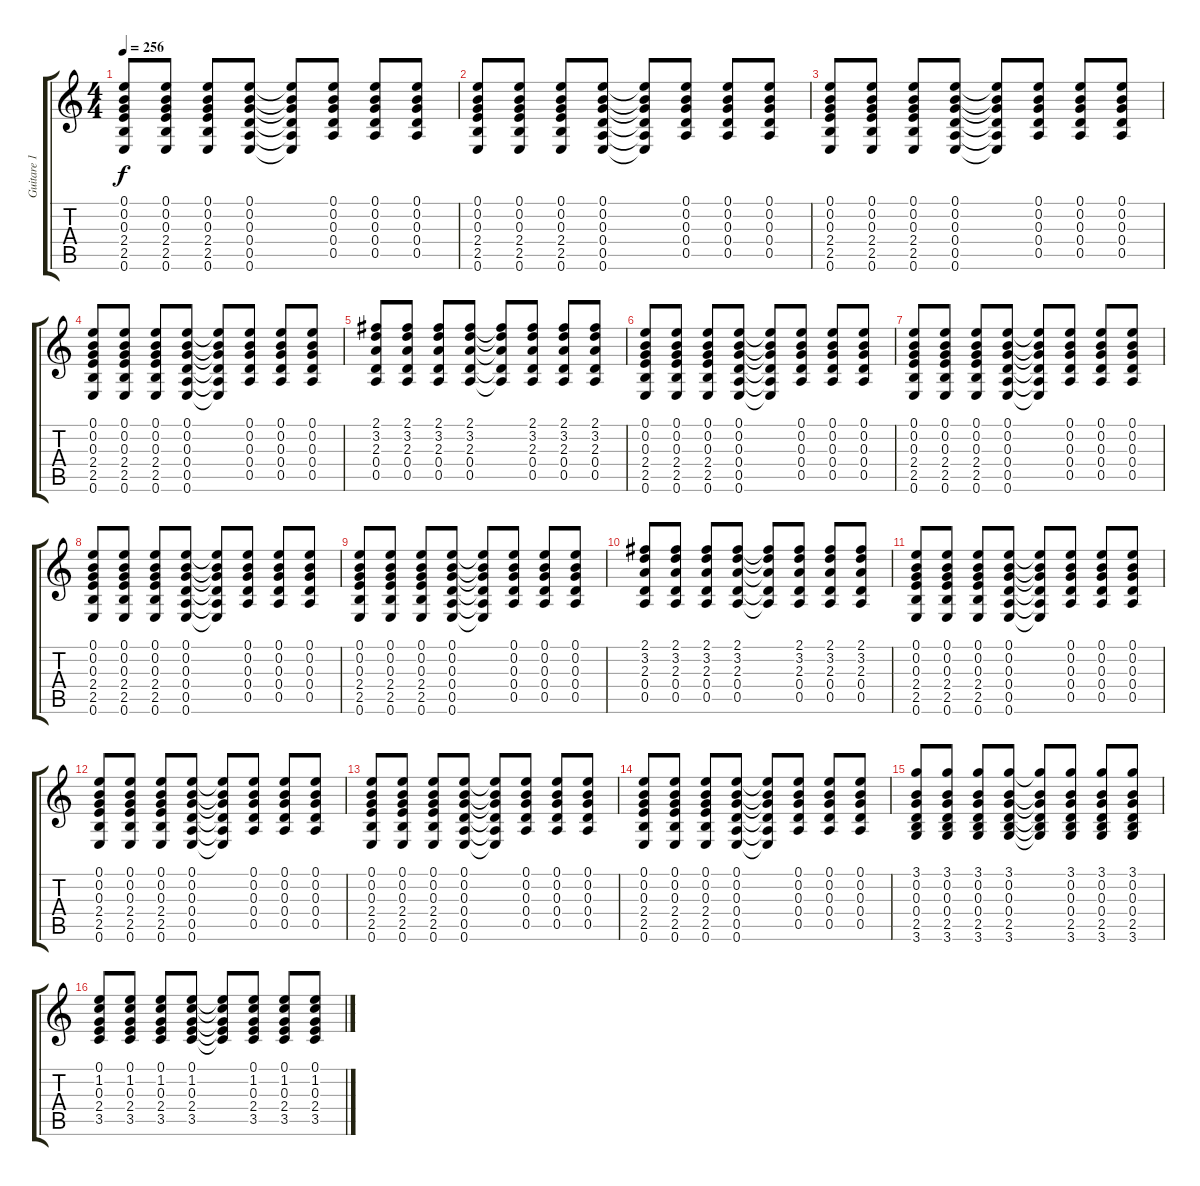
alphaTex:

\track ("Guitare 1" "Guitare 1") {instrument electricguitarclean}
\staff {score tabs}
\tuning (E4 B3 G3 D3 A2 E2) {hide}
\ts (4 4)
\tempo 256
\clef g2
\ks c
(0.1 0.2 0.3 2.4 2.5 0.6).8{dy f} (0.1 0.2 0.3 2.4 2.5 0.6).8 (0.1 0.2 0.3 2.4 2.5 0.6).8 (0.1 0.2 0.3 0.4 0.5 0.6).8 (0.1{t} 0.2{t} 0.3{t} 0.4{t} 0.5{t} 0.6{t}).8 (0.1 0.2 0.3 0.4 0.5).8 (0.1 0.2 0.3 0.4 0.5).8 (0.1 0.2 0.3 0.4 0.5).8 |
(0.1 0.2 0.3 2.4 2.5 0.6).8 (0.1 0.2 0.3 2.4 2.5 0.6).8 (0.1 0.2 0.3 2.4 2.5 0.6).8 (0.1 0.2 0.3 0.4 0.5 0.6).8 (0.1{t} 0.2{t} 0.3{t} 0.4{t} 0.5{t} 0.6{t}).8 (0.1 0.2 0.3 0.4 0.5).8 (0.1 0.2 0.3 0.4 0.5).8 (0.1 0.2 0.3 0.4 0.5).8 |
(0.1 0.2 0.3 2.4 2.5 0.6).8 (0.1 0.2 0.3 2.4 2.5 0.6).8 (0.1 0.2 0.3 2.4 2.5 0.6).8 (0.1 0.2 0.3 0.4 0.5 0.6).8 (0.1{t} 0.2{t} 0.3{t} 0.4{t} 0.5{t} 0.6{t}).8 (0.1 0.2 0.3 0.4 0.5).8 (0.1 0.2 0.3 0.4 0.5).8 (0.1 0.2 0.3 0.4 0.5).8 |
(0.1 0.2 0.3 2.4 2.5 0.6).8 (0.1 0.2 0.3 2.4 2.5 0.6).8 (0.1 0.2 0.3 2.4 2.5 0.6).8 (0.1 0.2 0.3 0.4 0.5 0.6).8 (0.1{t} 0.2{t} 0.3{t} 0.4{t} 0.5{t} 0.6{t}).8 (0.1 0.2 0.3 0.4 0.5).8 (0.1 0.2 0.3 0.4 0.5).8 (0.1 0.2 0.3 0.4 0.5).8 |
(2.1 3.2 2.3 0.4 0.5).8 (2.1 3.2 2.3 0.4 0.5).8 (2.1 3.2 2.3 0.4 0.5).8 (2.1 3.2 2.3 0.4 0.5).8 (2.1{t} 3.2{t} 2.3{t} 0.4{t} 0.5{t}).8 (2.1 3.2 2.3 0.4 0.5).8 (2.1 3.2 2.3 0.4 0.5).8 (2.1 3.2 2.3 0.4 0.5).8 |
(0.1 0.2 0.3 2.4 2.5 0.6).8 (0.1 0.2 0.3 2.4 2.5 0.6).8 (0.1 0.2 0.3 2.4 2.5 0.6).8 (0.1 0.2 0.3 0.4 0.5 0.6).8 (0.1{t} 0.2{t} 0.3{t} 0.4{t} 0.5{t} 0.6{t}).8 (0.1 0.2 0.3 0.4 0.5).8 (0.1 0.2 0.3 0.4 0.5).8 (0.1 0.2 0.3 0.4 0.5).8 |
(0.1 0.2 0.3 2.4 2.5 0.6).8 (0.1 0.2 0.3 2.4 2.5 0.6).8 (0.1 0.2 0.3 2.4 2.5 0.6).8 (0.1 0.2 0.3 0.4 0.5 0.6).8 (0.1{t} 0.2{t} 0.3{t} 0.4{t} 0.5{t} 0.6{t}).8 (0.1 0.2 0.3 0.4 0.5).8 (0.1 0.2 0.3 0.4 0.5).8 (0.1 0.2 0.3 0.4 0.5).8 |
(0.1 0.2 0.3 2.4 2.5 0.6).8 (0.1 0.2 0.3 2.4 2.5 0.6).8 (0.1 0.2 0.3 2.4 2.5 0.6).8 (0.1 0.2 0.3 0.4 0.5 0.6).8 (0.1{t} 0.2{t} 0.3{t} 0.4{t} 0.5{t} 0.6{t}).8 (0.1 0.2 0.3 0.4 0.5).8 (0.1 0.2 0.3 0.4 0.5).8 (0.1 0.2 0.3 0.4 0.5).8 |
(0.1 0.2 0.3 2.4 2.5 0.6).8 (0.1 0.2 0.3 2.4 2.5 0.6).8 (0.1 0.2 0.3 2.4 2.5 0.6).8 (0.1 0.2 0.3 0.4 0.5 0.6).8 (0.1{t} 0.2{t} 0.3{t} 0.4{t} 0.5{t} 0.6{t}).8 (0.1 0.2 0.3 0.4 0.5).8 (0.1 0.2 0.3 0.4 0.5).8 (0.1 0.2 0.3 0.4 0.5).8 |
(2.1 3.2 2.3 0.4 0.5).8 (2.1 3.2 2.3 0.4 0.5).8 (2.1 3.2 2.3 0.4 0.5).8 (2.1 3.2 2.3 0.4 0.5).8 (2.1{t} 3.2{t} 2.3{t} 0.4{t} 0.5{t}).8 (2.1 3.2 2.3 0.4 0.5).8 (2.1 3.2 2.3 0.4 0.5).8 (2.1 3.2 2.3 0.4 0.5).8 |
(0.1 0.2 0.3 2.4 2.5 0.6).8 (0.1 0.2 0.3 2.4 2.5 0.6).8 (0.1 0.2 0.3 2.4 2.5 0.6).8 (0.1 0.2 0.3 0.4 0.5 0.6).8 (0.1{t} 0.2{t} 0.3{t} 0.4{t} 0.5{t} 0.6{t}).8 (0.1 0.2 0.3 0.4 0.5).8 (0.1 0.2 0.3 0.4 0.5).8 (0.1 0.2 0.3 0.4 0.5).8 |
(0.1 0.2 0.3 2.4 2.5 0.6).8 (0.1 0.2 0.3 2.4 2.5 0.6).8 (0.1 0.2 0.3 2.4 2.5 0.6).8 (0.1 0.2 0.3 0.4 0.5 0.6).8 (0.1{t} 0.2{t} 0.3{t} 0.4{t} 0.5{t} 0.6{t}).8 (0.1 0.2 0.3 0.4 0.5).8 (0.1 0.2 0.3 0.4 0.5).8 (0.1 0.2 0.3 0.4 0.5).8 |
(0.1 0.2 0.3 2.4 2.5 0.6).8 (0.1 0.2 0.3 2.4 2.5 0.6).8 (0.1 0.2 0.3 2.4 2.5 0.6).8 (0.1 0.2 0.3 0.4 0.5 0.6).8 (0.1{t} 0.2{t} 0.3{t} 0.4{t} 0.5{t} 0.6{t}).8 (0.1 0.2 0.3 0.4 0.5).8 (0.1 0.2 0.3 0.4 0.5).8 (0.1 0.2 0.3 0.4 0.5).8 |
(0.1 0.2 0.3 2.4 2.5 0.6).8 (0.1 0.2 0.3 2.4 2.5 0.6).8 (0.1 0.2 0.3 2.4 2.5 0.6).8 (0.1 0.2 0.3 0.4 0.5 0.6).8 (0.1{t} 0.2{t} 0.3{t} 0.4{t} 0.5{t} 0.6{t}).8 (0.1 0.2 0.3 0.4 0.5).8 (0.1 0.2 0.3 0.4 0.5).8 (0.1 0.2 0.3 0.4 0.5).8 |
(3.1 0.2 0.3 0.4 2.5 3.6).8 (3.1 0.2 0.3 0.4 2.5 3.6).8 (3.1 0.2 0.3 0.4 2.5 3.6).8 (3.1 0.2 0.3 0.4 2.5 3.6).8 (3.1{t} 0.2{t} 0.3{t} 0.4{t} 2.5{t} 3.6{t}).8 (3.1 0.2 0.3 0.4 2.5 3.6).8 (3.1 0.2 0.3 0.4 2.5 3.6).8 (3.1 0.2 0.3 0.4 2.5 3.6).8 |
(0.1 1.2 0.3 2.4 3.5).8 (0.1 1.2 0.3 2.4 3.5).8 (0.1 1.2 0.3 2.4 3.5).8 (0.1 1.2 0.3 2.4 3.5).8 (0.1{t} 1.2{t} 0.3{t} 2.4{t} 3.5{t}).8 (0.1 1.2 0.3 2.4 3.5).8 (0.1 1.2 0.3 2.4 3.5).8 (0.1 1.2 0.3 2.4 3.5).8
